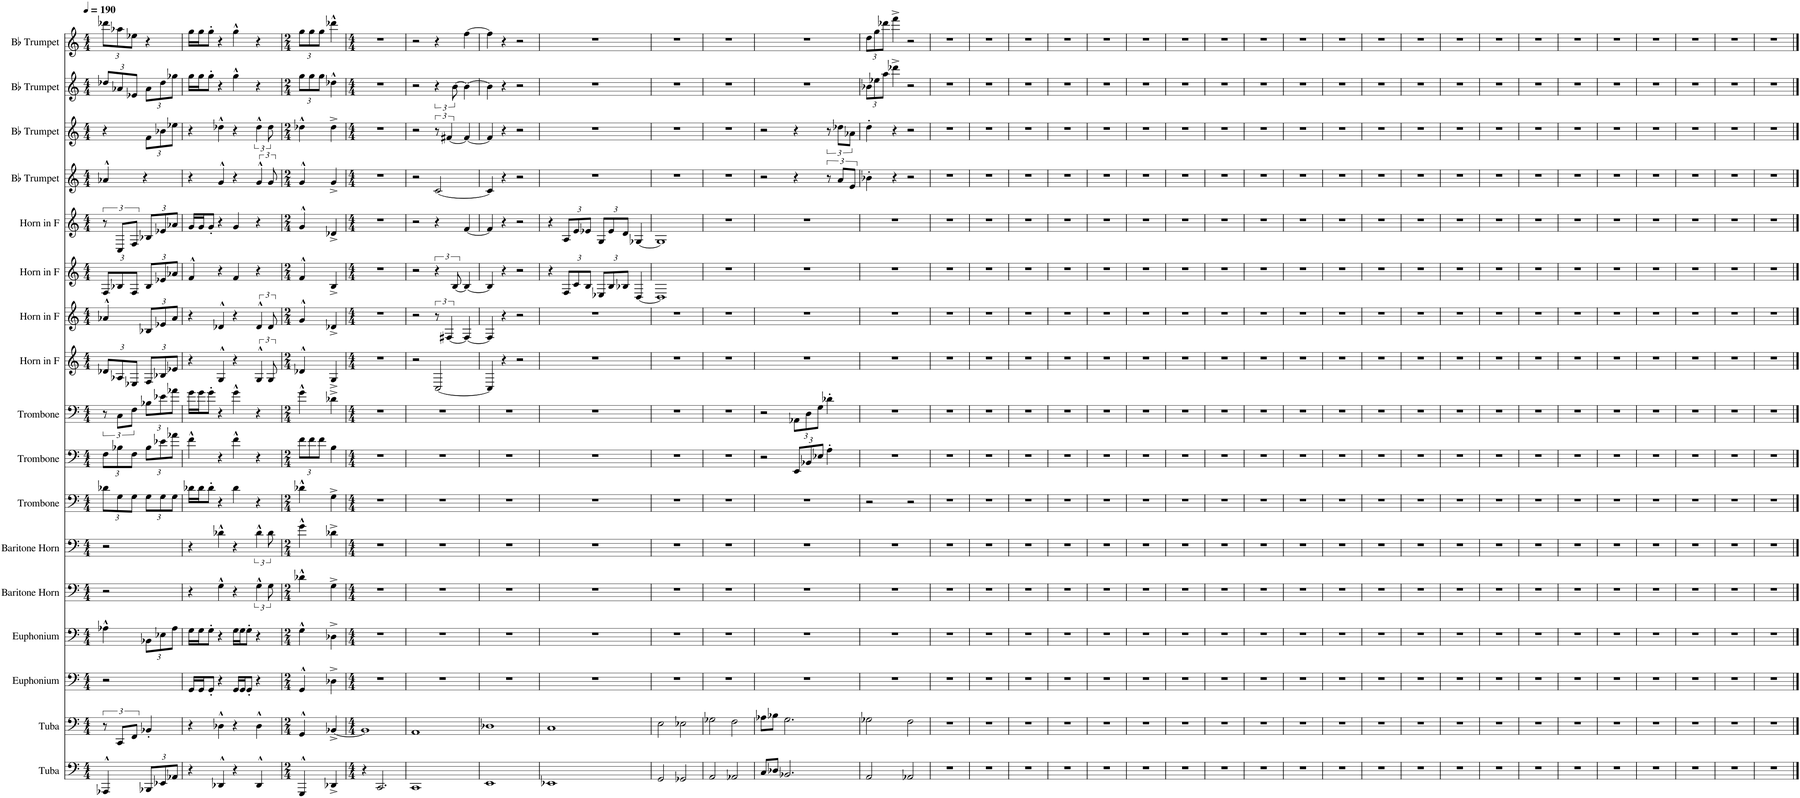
**kern	**kern	**kern	**kern	**kern	**kern	**kern	**kern	**kern	**kern	**kern	**kern	**kern	**kern	**kern	**kern	**kern
*part17	*part16	*part15	*part14	*part13	*part12	*part11	*part10	*part9	*part8	*part7	*part6	*part5	*part4	*part3	*part2	*part1
*staff17	*staff16	*staff15	*staff14	*staff13	*staff12	*staff11	*staff10	*staff9	*staff8	*staff7	*staff6	*staff5	*staff4	*staff3	*staff2	*staff1
*I"Tuba	*I"Tuba	*I"Euphonium	*I"Euphonium	*I"Baritone Horn	*I"Baritone Horn	*I"Trombone	*I"Trombone	*I"Trombone	*I"Horn in F	*I"Horn in F	*I"Horn in F	*I"Horn in F	*I"Bb Trumpet	*I"Bb Trumpet	*I"Bb Trumpet	*I"Bb Trumpet
*I'Tba.	*I'Tba.	*I'Euph.	*I'Euph.	*I'Bar. Hn.	*I'Bar. Hn.	*I'Tbn.	*I'Tbn.	*I'Tbn.	*	*	*	*	*I'Bb Tpt.	*I'Bb Tpt.	*I'Bb Tpt.	*I'Bb Tpt.
*clefF4	*clefF4	*clefF4	*clefF4	*clefF4	*clefF4	*clefF4	*clefF4	*clefF4	*clefG2	*clefG2	*clefG2	*clefG2	*clefG2	*clefG2	*clefG2	*clefG2
*	*	*	*	*	*	*	*	*	*ITrd4c7	*ITrd4c7	*ITrd4c7	*ITrd4c7	*ITrd1c2	*ITrd1c2	*ITrd1c2	*ITrd1c2
*k[]	*k[]	*k[]	*k[]	*k[]	*k[]	*k[]	*k[]	*k[]	*k[]	*k[]	*k[]	*k[]	*k[]	*k[]	*k[]	*k[]
*M4/4	*M4/4	*M4/4	*M4/4	*M4/4	*M4/4	*M4/4	*M4/4	*M4/4	*M4/4	*M4/4	*M4/4	*M4/4	*M4/4	*M4/4	*M4/4	*M4/4
*MM190	*MM190	*MM190	*MM190	*MM190	*MM190	*MM190	*MM190	*MM190	*MM190	*MM190	*MM190	*MM190	*MM190	*MM190	*MM190	*MM190
*	*	*	*	*	*	*Xbrackettup	*Xbrackettup	*	*Xbrackettup	*	*Xbrackettup	*	*	*	*Xbrackettup	*Xbrackettup
=1	=1	=1	=1	=1	=1	=1	=1	=1	=1	=1	=1	=1	=1	=1	=1	=1
4AAA-X^^/	12r	2r	4A-X^^\	2r	2r	12d-X\L	12F\L	12r	12d-X/L	4a-X^^/	12F/L	12r	4a-X^^/	4r	12dd-X/L	12ddd-X\L
.	12CC/L	.	.	.	.	12G\	12B-X\	12C\L	12A-X/	.	12B-X/	12C/L	.	.	12a-X/	12aa-X\
.	12FF/J	.	.	.	.	12G\J	12F\J	12F\J	12E-X/J	.	12F/J	12F/J	.	.	12e-X/J	12ee-X\J
*Xbrackettup	*	*	*Xbrackettup	*	*	*	*	*Xbrackettup	*	*Xbrackettup	*	*Xbrackettup	*	*Xbrackettup	*	*
12BBB-X/L	4BB-X'/	.	12BB-X\L	.	.	12G\L	12B-\L	12B-X\L	12F/L	12B-X/L	12B-/L	12B-X/L	4r	12f\L	12a-\L	4r
12EE-X/	.	.	12E-X\	.	.	12G\	12e-X\	12e-X\	12B-X/	12e-X/	12e-X/	12e-X/	.	12b-X\	12dd-\	.
12AA-X/J	.	.	12A-\J	.	.	12G\J	12a-X\J	12a-X\J	12e-X/J	12a-/J	12a-X/J	12a-X/J	.	12ee-X\J	12gg-X\J	.
=2	=2	=2	=2	=2	=2	=2	=2	=2	=2	=2	=2	=2	=2	=2	=2	=2
4r	4r	16GG/LL	16G\LL	4r	4r	16d-X\LL	4f^^\	16g\LL	4r	4r	4f^^/	16g/LL	4r	4r	16gg\LL	16gg\LL
.	.	16GG/J	16G\J	.	.	16d-\J	.	16g\J	.	.	.	16g/J	.	.	16gg\J	16gg\J
.	.	8GG'/J	8G'\J	.	.	8d-'\J	.	8g'\J	.	.	.	8g'/J	.	.	8gg'\J	8gg'\J
4DD-X^^/	4D-X^^\	4r	4r	4G^^\	4d-X^^\	4r	4r	4r	4G^^/	4d-X^^/	4r	4r	4g^^/	4dd-X^^\	4r	4r
4r	4r	16GG/LL	16G\LL	4r	4r	4d-\	4f^^\	4g^^\	4r	4r	4f/	4g/	4r	4r	4gg^^\	4gg^^\
.	.	16GG/J	16G\J	.	.	.	.	.	.	.	.	.	.	.	.	.
.	.	8GG'/J	8G'\J	.	.	.	.	.	.	.	.	.	.	.	.	.
*	*	*	*	*	*	*	*	*	*brackettup	*brackettup	*	*	*	*brackettup	*	*
4DD-^^/	4D-^^\	4r	4r	6G^^\	6d-^^\	4r	4r	4r	6G^^/	6d-^^/	4r	4r	6g^^/	6dd-^^\	4r	4r
.	.	.	.	12G\	12d-\	.	.	.	12G/	12d-/	.	.	12g/	12dd-\	.	.
=3	=3	=3	=3	=3	=3	=3	=3	=3	=3	=3	=3	=3	=3	=3	=3	=3
*M2/4	*M2/4	*M2/4	*M2/4	*M2/4	*M2/4	*M2/4	*M2/4	*M2/4	*M2/4	*M2/4	*M2/4	*M2/4	*M2/4	*M2/4	*M2/4	*M2/4
4GGG^^/	4GG^^/	4GG^^/	4G^^\	4d-X^^\	4g^^\	4d-X^^\	12f\L	4g^^\	4d-X^^/	4g^^/	4f^^/	4g^^/	4g^^/	4dd-X^^\	12gg\L	12gg\L
.	.	.	.	.	.	.	12f\	.	.	.	.	.	.	.	12gg\	12gg\
.	.	.	.	.	.	.	12f\J	.	.	.	.	.	.	.	12gg\J	12gg\J
4DD-X^/	[4BB-X^/	4D-X^\	4D-X^\	4G^\	4d-X^\	4G^\	4B\	4d-X^\	4G^/	4d-X^/	4B^/	4d-X^/	4g^/	4dd-^\	4dd-X^^\	4ddd-X^^\
=4	=4	=4	=4	=4	=4	=4	=4	=4	=4	=4	=4	=4	=4	=4	=4	=4
*M4/4	*M4/4	*M4/4	*M4/4	*M4/4	*M4/4	*M4/4	*M4/4	*M4/4	*M4/4	*M4/4	*M4/4	*M4/4	*M4/4	*M4/4	*M4/4	*M4/4
4r	1BB-]	1r	1r	1r	1r	1r	1r	1r	1r	1r	1r	1r	1r	1r	1r	1r
2.CC/	.	.	.	.	.	.	.	.	.	.	.	.	.	.	.	.
=5	=5	=5	=5	=5	=5	=5	=5	=5	=5	=5	=5	=5	=5	=5	=5	=5
1CC	1AA	1r	1r	1r	1r	1r	1r	1r	2r	2r	2r	2r	2r	2r	2r	2r
*	*	*	*	*	*	*	*	*	*	*	*brackettup	*	*	*	*brackettup	*
.	.	.	.	.	.	.	.	.	[2C/	12r	6r	4r	[2c/	12r	6r	4r
.	.	.	.	.	.	.	.	.	.	[6F#X/	.	.	.	[6f#X/	.	.
.	.	.	.	.	.	.	.	.	.	.	[12B/	.	.	.	[12b\	.
.	.	.	.	.	.	.	.	.	.	4F#/_	4B/_	[4f/	.	4f#/_	4b\_	[4ff\
=6	=6	=6	=6	=6	=6	=6	=6	=6	=6	=6	=6	=6	=6	=6	=6	=6
1EE	1D-X	1r	1r	1r	1r	1r	1r	1r	4C/]	4F#/]	4B/]	4f/]	4c/]	4f#/]	4b\]	4ff\]
.	.	.	.	.	.	.	.	.	4r	4r	4r	4r	4r	4r	4r	4r
.	.	.	.	.	.	.	.	.	2r	2r	2r	2r	2r	2r	2r	2r
=7	=7	=7	=7	=7	=7	=7	=7	=7	=7	=7	=7	=7	=7	=7	=7	=7
1EE-X	1C	1r	1r	1r	1r	1r	1r	1r	1r	1r	4r	4r	1r	1r	1r	1r
*	*	*	*	*	*	*	*	*	*	*	*Xbrackettup	*	*	*	*	*
.	.	.	.	.	.	.	.	.	.	.	12F/L	12A/L	.	.	.	.
.	.	.	.	.	.	.	.	.	.	.	12c/	12e/	.	.	.	.
.	.	.	.	.	.	.	.	.	.	.	12B/J	12e-X/J	.	.	.	.
.	.	.	.	.	.	.	.	.	.	.	12E-X/L	12G/L	.	.	.	.
.	.	.	.	.	.	.	.	.	.	.	12B/	12e-/	.	.	.	.
.	.	.	.	.	.	.	.	.	.	.	12B-X/J	12d/J	.	.	.	.
.	.	.	.	.	.	.	.	.	.	.	[4D/	[4G-X/	.	.	.	.
=8	=8	=8	=8	=8	=8	=8	=8	=8	=8	=8	=8	=8	=8	=8	=8	=8
2GG/	2E\	1r	1r	1r	1r	1r	1r	1r	1r	1r	1D]	1G-]	1r	1r	1r	1r
2GG-X/	2E-X\	.	.	.	.	.	.	.	.	.	.	.	.	.	.	.
=9	=9	=9	=9	=9	=9	=9	=9	=9	=9	=9	=9	=9	=9	=9	=9	=9
2AA/	2G-X\	1r	1r	1r	1r	1r	1r	1r	1r	1r	1r	1r	1r	1r	1r	1r
2AA-X/	2F\	.	.	.	.	.	.	.	.	.	.	.	.	.	.	.
=10	=10	=10	=10	=10	=10	=10	=10	=10	=10	=10	=10	=10	=10	=10	=10	=10
8C/L	8A-X\L	1r	1r	1r	1r	1r	2r	2r	1r	1r	1r	1r	2r	2r	1r	1r
8D-X/J	8B-X\J	.	.	.	.	.	.	.	.	.	.	.	.	.	.	.
2.BB-X/	2.G\	.	.	.	.	.	.	.	.	.	.	.	.	.	.	.
.	.	.	.	.	.	.	12EE/L	12AA-X\L	.	.	.	.	4r	4r	.	.
.	.	.	.	.	.	.	12BB-X/	12D\	.	.	.	.	.	.	.	.
.	.	.	.	.	.	.	12E-X/J	12G\J	.	.	.	.	.	.	.	.
.	.	.	.	.	.	.	4A'\	4d-X'\	.	.	.	.	12r	12r	.	.
.	.	.	.	.	.	.	.	.	.	.	.	.	12a/L	12dd-X\L	.	.
.	.	.	.	.	.	.	.	.	.	.	.	.	12e/J	12a-X\J	.	.
=11	=11	=11	=11	=11	=11	=11	=11	=11	=11	=11	=11	=11	=11	=11	=11	=11
*	*	*	*	*	*	*	*	*	*	*	*	*	*	*	*Xbrackettup	*
2AA/	2G-X\	1r	1r	1r	1r	2r	1r	1r	1r	1r	1r	1r	4b-X'\	4dd'\	12b-X\L	12dd\L
.	.	.	.	.	.	.	.	.	.	.	.	.	.	.	12ee-X\	12gg\
.	.	.	.	.	.	.	.	.	.	.	.	.	.	.	12aa\J	12ddd-X\J
.	.	.	.	.	.	.	.	.	.	.	.	.	4r	4r	4ddd-X^\	4fff^\
2AA-X/	2F\	.	.	.	.	2r	.	.	.	.	.	.	2r	2r	2r	2r
=12	=12	=12	=12	=12	=12	=12	=12	=12	=12	=12	=12	=12	=12	=12	=12	=12
1r	1r	1r	1r	1r	1r	1r	1r	1r	1r	1r	1r	1r	1r	1r	1r	1r
=13	=13	=13	=13	=13	=13	=13	=13	=13	=13	=13	=13	=13	=13	=13	=13	=13
1r	1r	1r	1r	1r	1r	1r	1r	1r	1r	1r	1r	1r	1r	1r	1r	1r
=14	=14	=14	=14	=14	=14	=14	=14	=14	=14	=14	=14	=14	=14	=14	=14	=14
1r	1r	1r	1r	1r	1r	1r	1r	1r	1r	1r	1r	1r	1r	1r	1r	1r
=15	=15	=15	=15	=15	=15	=15	=15	=15	=15	=15	=15	=15	=15	=15	=15	=15
1r	1r	1r	1r	1r	1r	1r	1r	1r	1r	1r	1r	1r	1r	1r	1r	1r
=16	=16	=16	=16	=16	=16	=16	=16	=16	=16	=16	=16	=16	=16	=16	=16	=16
1r	1r	1r	1r	1r	1r	1r	1r	1r	1r	1r	1r	1r	1r	1r	1r	1r
=17	=17	=17	=17	=17	=17	=17	=17	=17	=17	=17	=17	=17	=17	=17	=17	=17
1r	1r	1r	1r	1r	1r	1r	1r	1r	1r	1r	1r	1r	1r	1r	1r	1r
=18	=18	=18	=18	=18	=18	=18	=18	=18	=18	=18	=18	=18	=18	=18	=18	=18
1r	1r	1r	1r	1r	1r	1r	1r	1r	1r	1r	1r	1r	1r	1r	1r	1r
=19	=19	=19	=19	=19	=19	=19	=19	=19	=19	=19	=19	=19	=19	=19	=19	=19
1r	1r	1r	1r	1r	1r	1r	1r	1r	1r	1r	1r	1r	1r	1r	1r	1r
=20	=20	=20	=20	=20	=20	=20	=20	=20	=20	=20	=20	=20	=20	=20	=20	=20
1r	1r	1r	1r	1r	1r	1r	1r	1r	1r	1r	1r	1r	1r	1r	1r	1r
=21	=21	=21	=21	=21	=21	=21	=21	=21	=21	=21	=21	=21	=21	=21	=21	=21
1r	1r	1r	1r	1r	1r	1r	1r	1r	1r	1r	1r	1r	1r	1r	1r	1r
=22	=22	=22	=22	=22	=22	=22	=22	=22	=22	=22	=22	=22	=22	=22	=22	=22
1r	1r	1r	1r	1r	1r	1r	1r	1r	1r	1r	1r	1r	1r	1r	1r	1r
=23	=23	=23	=23	=23	=23	=23	=23	=23	=23	=23	=23	=23	=23	=23	=23	=23
1r	1r	1r	1r	1r	1r	1r	1r	1r	1r	1r	1r	1r	1r	1r	1r	1r
=24	=24	=24	=24	=24	=24	=24	=24	=24	=24	=24	=24	=24	=24	=24	=24	=24
1r	1r	1r	1r	1r	1r	1r	1r	1r	1r	1r	1r	1r	1r	1r	1r	1r
=25	=25	=25	=25	=25	=25	=25	=25	=25	=25	=25	=25	=25	=25	=25	=25	=25
1r	1r	1r	1r	1r	1r	1r	1r	1r	1r	1r	1r	1r	1r	1r	1r	1r
=26	=26	=26	=26	=26	=26	=26	=26	=26	=26	=26	=26	=26	=26	=26	=26	=26
1r	1r	1r	1r	1r	1r	1r	1r	1r	1r	1r	1r	1r	1r	1r	1r	1r
=27	=27	=27	=27	=27	=27	=27	=27	=27	=27	=27	=27	=27	=27	=27	=27	=27
1r	1r	1r	1r	1r	1r	1r	1r	1r	1r	1r	1r	1r	1r	1r	1r	1r
=28	=28	=28	=28	=28	=28	=28	=28	=28	=28	=28	=28	=28	=28	=28	=28	=28
1r	1r	1r	1r	1r	1r	1r	1r	1r	1r	1r	1r	1r	1r	1r	1r	1r
=29	=29	=29	=29	=29	=29	=29	=29	=29	=29	=29	=29	=29	=29	=29	=29	=29
1r	1r	1r	1r	1r	1r	1r	1r	1r	1r	1r	1r	1r	1r	1r	1r	1r
=30	=30	=30	=30	=30	=30	=30	=30	=30	=30	=30	=30	=30	=30	=30	=30	=30
1r	1r	1r	1r	1r	1r	1r	1r	1r	1r	1r	1r	1r	1r	1r	1r	1r
=31	=31	=31	=31	=31	=31	=31	=31	=31	=31	=31	=31	=31	=31	=31	=31	=31
1r	1r	1r	1r	1r	1r	1r	1r	1r	1r	1r	1r	1r	1r	1r	1r	1r
=32	=32	=32	=32	=32	=32	=32	=32	=32	=32	=32	=32	=32	=32	=32	=32	=32
1r	1r	1r	1r	1r	1r	1r	1r	1r	1r	1r	1r	1r	1r	1r	1r	1r
=33	=33	=33	=33	=33	=33	=33	=33	=33	=33	=33	=33	=33	=33	=33	=33	=33
1r	1r	1r	1r	1r	1r	1r	1r	1r	1r	1r	1r	1r	1r	1r	1r	1r
==	==	==	==	==	==	==	==	==	==	==	==	==	==	==	==	==
*-	*-	*-	*-	*-	*-	*-	*-	*-	*-	*-	*-	*-	*-	*-	*-	*-
